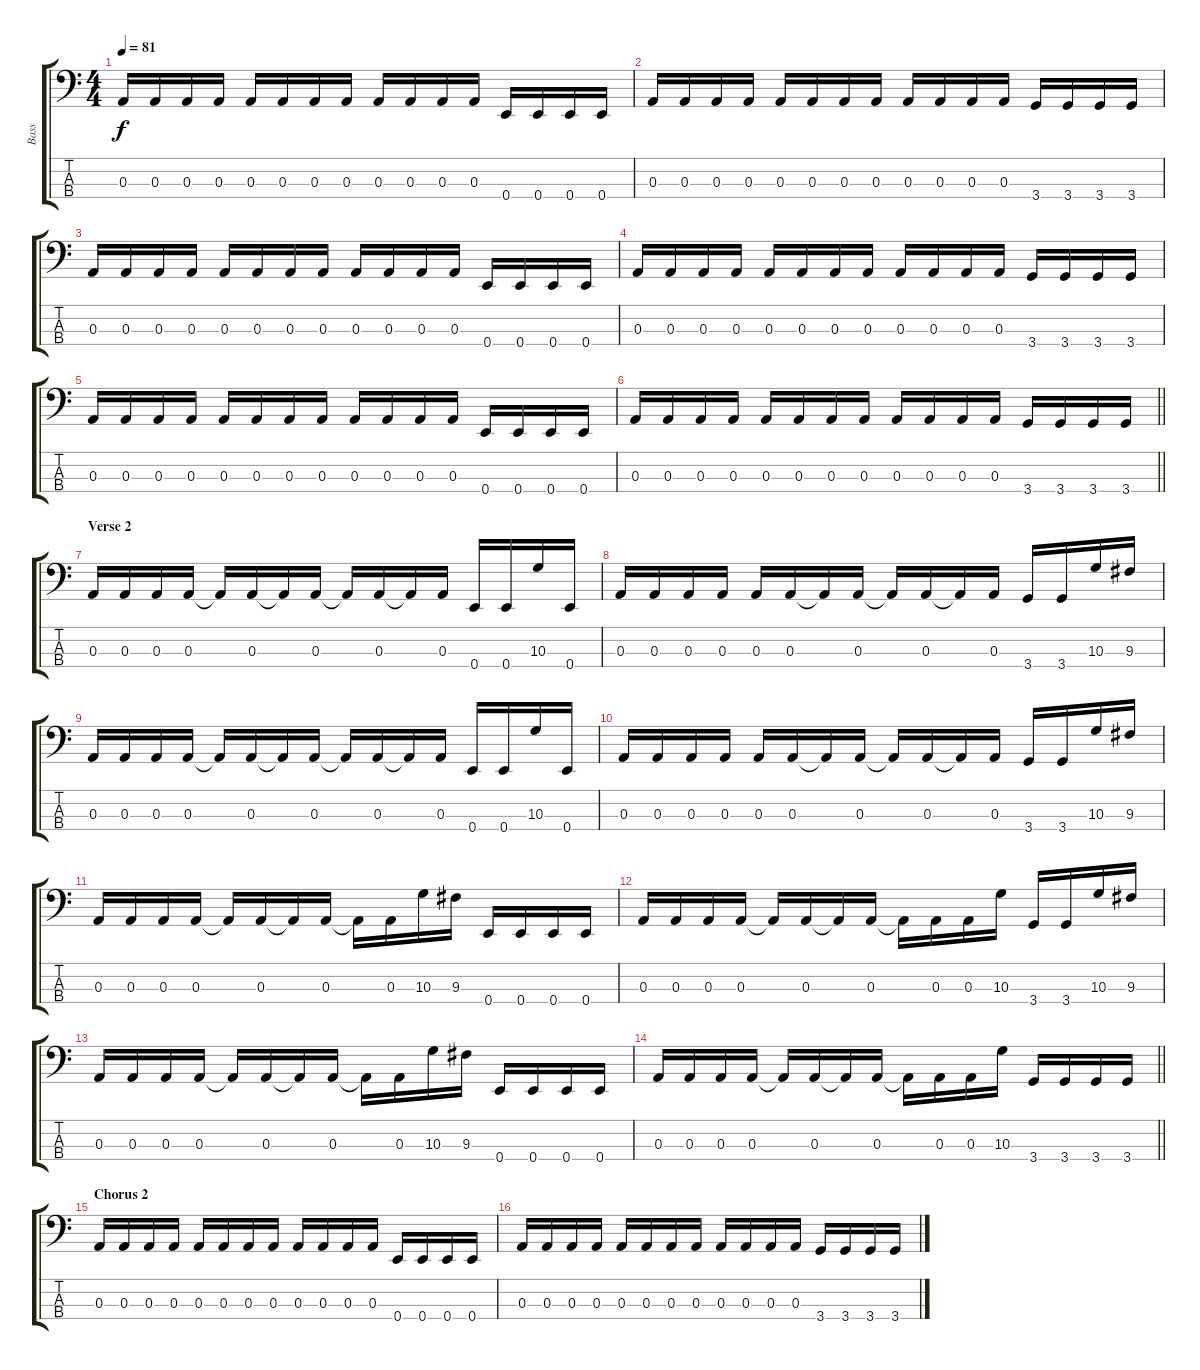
\track ("Bass" "Bass") {instrument electricbasspick}
\staff {score tabs}
\tuning (G2 D2 A1 E1) {hide}
\ts (4 4)
\tempo 81
\clef f4
\ks c
0.3.16{dy f} 0.3.16 0.3.16 0.3.16 0.3.16 0.3.16 0.3.16 0.3.16 0.3.16 0.3.16 0.3.16 0.3.16 0.4.16 0.4.16 0.4.16 0.4.16 |
0.3.16 0.3.16 0.3.16 0.3.16 0.3.16 0.3.16 0.3.16 0.3.16 0.3.16 0.3.16 0.3.16 0.3.16 3.4.16 3.4.16 3.4.16 3.4.16 |
0.3.16 0.3.16 0.3.16 0.3.16 0.3.16 0.3.16 0.3.16 0.3.16 0.3.16 0.3.16 0.3.16 0.3.16 0.4.16 0.4.16 0.4.16 0.4.16 |
0.3.16 0.3.16 0.3.16 0.3.16 0.3.16 0.3.16 0.3.16 0.3.16 0.3.16 0.3.16 0.3.16 0.3.16 3.4.16 3.4.16 3.4.16 3.4.16 |
0.3.16 0.3.16 0.3.16 0.3.16 0.3.16 0.3.16 0.3.16 0.3.16 0.3.16 0.3.16 0.3.16 0.3.16 0.4.16 0.4.16 0.4.16 0.4.16 |
\barLineRight lightlight
0.3.16 0.3.16 0.3.16 0.3.16 0.3.16 0.3.16 0.3.16 0.3.16 0.3.16 0.3.16 0.3.16 0.3.16 3.4.16 3.4.16 3.4.16 3.4.16 |
\section ("" "Verse 2")
0.3.16{instrument synthbass2} 0.3.16 0.3.16 0.3.16 0.3{t}.16 0.3.16 0.3{t}.16 0.3.16 0.3{t}.16 0.3.16 0.3{t}.16 0.3.16 0.4.16 0.4.16 10.3.16 0.4.16 |
0.3.16 0.3.16 0.3.16 0.3.16 0.3.16 0.3.16 0.3{t}.16 0.3.16 0.3{t}.16 0.3.16 0.3{t}.16 0.3.16 3.4.16 3.4.16 10.3.16 9.3.16 |
0.3.16 0.3.16 0.3.16 0.3.16 0.3{t}.16 0.3.16 0.3{t}.16 0.3.16 0.3{t}.16 0.3.16 0.3{t}.16 0.3.16 0.4.16 0.4.16 10.3.16 0.4.16 |
0.3.16 0.3.16 0.3.16 0.3.16 0.3.16 0.3.16 0.3{t}.16 0.3.16 0.3{t}.16 0.3.16 0.3{t}.16 0.3.16 3.4.16 3.4.16 10.3.16 9.3.16 |
0.3.16{instrument electricbasspick} 0.3.16 0.3.16 0.3.16 0.3{t}.16 0.3.16 0.3{t}.16 0.3.16 0.3{t}.16 0.3.16 10.3.16 9.3.16 0.4.16 0.4.16 0.4.16 0.4.16 |
0.3.16 0.3.16 0.3.16 0.3.16 0.3{t}.16 0.3.16 0.3{t}.16 0.3.16 0.3{t}.16 0.3.16 0.3.16 10.3.16 3.4.16 3.4.16 10.3.16 9.3.16 |
0.3.16 0.3.16 0.3.16 0.3.16 0.3{t}.16 0.3.16 0.3{t}.16 0.3.16 0.3{t}.16 0.3.16 10.3.16 9.3.16 0.4.16 0.4.16 0.4.16 0.4.16 |
\barLineRight lightlight
0.3.16 0.3.16 0.3.16 0.3.16 0.3{t}.16 0.3.16 0.3{t}.16 0.3.16 0.3{t}.16 0.3.16 0.3.16 10.3.16 3.4.16 3.4.16 3.4.16 3.4.16 |
\section ("" "Chorus 2")
0.3.16 0.3.16 0.3.16 0.3.16 0.3.16 0.3.16 0.3.16 0.3.16 0.3.16 0.3.16 0.3.16 0.3.16 0.4.16 0.4.16 0.4.16 0.4.16 |
0.3.16 0.3.16 0.3.16 0.3.16 0.3.16 0.3.16 0.3.16 0.3.16 0.3.16 0.3.16 0.3.16 0.3.16 3.4.16 3.4.16 3.4.16 3.4.16
